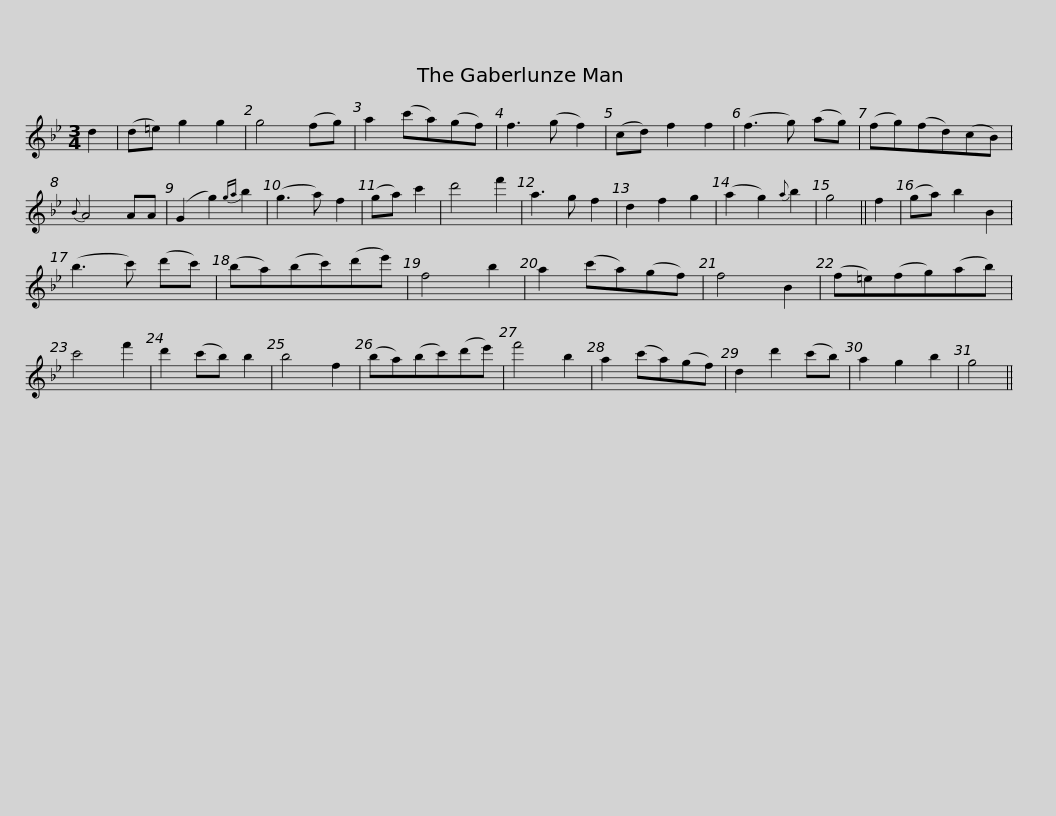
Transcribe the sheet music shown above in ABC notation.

X:1
L:1/8
M:3/4
I:linebreak $
K:Bb
V:1 treble
V:1
 d2 | (d=e) g2 g2 | g4 (fg) | a2 (c'a)(gf) | f3 (g f2) | %5
 (cd) f2 f2 | (f3 g) (ag) | (fg)(fd)(cB) |{B} A4 AA | (G2 g2){ga} b2 |$ %10
 (g3 a) f2 | (ga) c'2 | d'4 f'2 | a3 g f2 | d2 f2 g2 | %15
 (a2 g2){a} b2 | g4 || f2 | (ga) b2 B2 | (b3 c') (d'c') |$ %20
 (ba)(bc')(d'e') | f4 b2 | a2 (c'a)(gf) | f4 B2 | (f=e)(fg)(ab) | %25
 c'4 f'2 | d'2 (c'b) b2 | b4 f2 |$ (ba)(bc')(d'e') | f'4 b2 | %30
 a2 (c'a)(gf) | d2 d'2 (c'b) | a2 g2 b2 | g4 || %34
